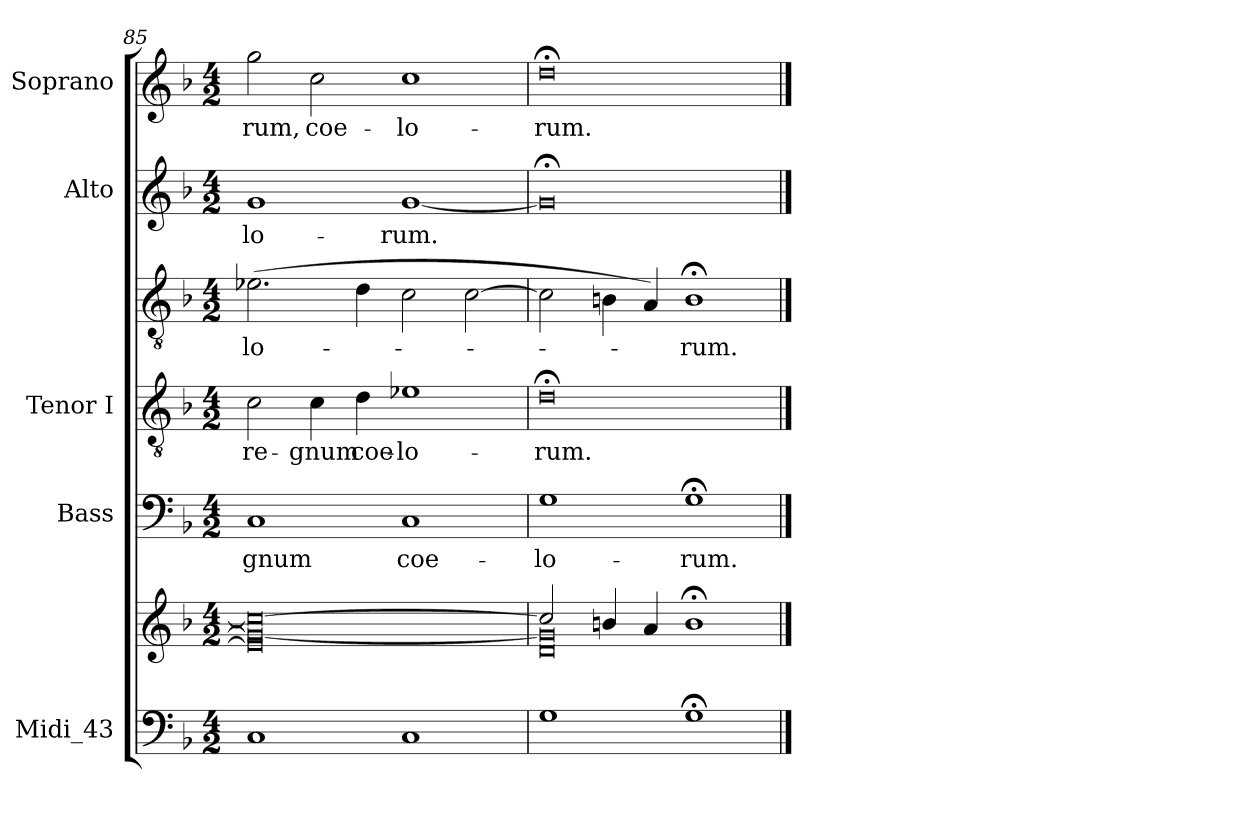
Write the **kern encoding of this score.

**kern	**kern	**kern	**text	**kern	**text	**kern	**text	**kern	**text	**kern	**text
*part5	*part5	*part4	*part4	*part3	*part3	*part3	*part3	*part2	*part2	*part1	*part1
*staff7	*staff6	*staff5	*staff5	*staff4	*staff4	*staff3	*staff3	*staff2	*staff2	*staff1	*staff1
*I"Midi_43	*	*I"Bass	*	*I"Tenor I	*	*	*	*I"Alto	*	*I"Soprano	*
*	*	*I'B	*	*I'T	*	*	*	*I'A	*	*I'S	*
*clefF4	*clefG2	*clefF4	*	*clefGv2	*	*clefGv2	*	*clefG2	*	*clefG2	*
*k[b-]	*k[b-]	*k[b-]	*	*k[b-]	*	*k[b-]	*	*k[b-]	*	*k[b-]	*
*F:	*F:	*F:	*	*F:	*	*F:	*	*F:	*	*F:	*
*M4/2	*M4/2	*M4/2	*	*M4/2	*	*M4/2	*	*M4/2	*	*M4/2	*
=85	=85	=85	=85	=85	=85	=85	=85	=85	=85	=85	=85
*	*^	*	*	*	*	*	*	*	*	*	*
*	*	*^	*	*	*	*	*	*	*	*	*	*
!	!	!	!	!	!LO:LY:b	!	!LO:LY:b	!	!LO:LY:b	!	!LO:LY:b	!	!LO:LY:b
1C	0cc/_	0g\_	0e-\]	1C	-gnum	2c	re-	(>2.e-X	lo-	1g	-lo-	2gg	-rum,
!	!	!	!	!	!	!	!LO:LY:b	!	!	!	!	!	!LO:LY:b
.	.	.	.	.	.	4c	-gnum	.	.	.	.	2cc	coe-
!	!	!	!	!	!	!	!LO:LY:b	!	!	!	!	!	!
.	.	.	.	.	.	4d	coe-	4d	.	.	.	.	.
!	!	!	!	!	!LO:LY:b	!	!LO:LY:b	!	!	!	!LO:LY:b	!	!LO:LY:b
1C	.	.	.	1C	coe-	1e-X	-lo-	2c	.	[1g	-rum.	1cc	-lo-
.	.	.	.	.	.	.	.	[2c	.	.	.	.	.
=86	=86	=86	=86	=86	=86	=86	=86	=86	=86	=86	=86	=86	=86
!	!	!	!	!	!LO:LY:b	!	!LO:LY:b	!	!	!	!	!	!LO:LY:b
1G	2cc/]	0g\]	0d\	1G	-lo-	0d;<	rum.	2c]	.	0g;<]	.	0dd;<	-rum.
.	4bn/	.	.	.	.	.	.	4Bn	.	.	.	.	.
.	4a/	.	.	.	.	.	.	4A)	.	.	.	.	.
!	!	!	!	!	!LO:LY:b	!	!	!	!LO:LY:b	!	!	!	!
1G;	1b;</	.	.	1G;<	-rum.	.	.	1B;<	-rum.	.	.	.	.
*	*v	*v	*v	*	*	*	*	*	*	*	*	*	*
==	==	==	==	==	==	==	==	==	==	==	==
*-	*-	*-	*-	*-	*-	*-	*-	*-	*-	*-	*-
